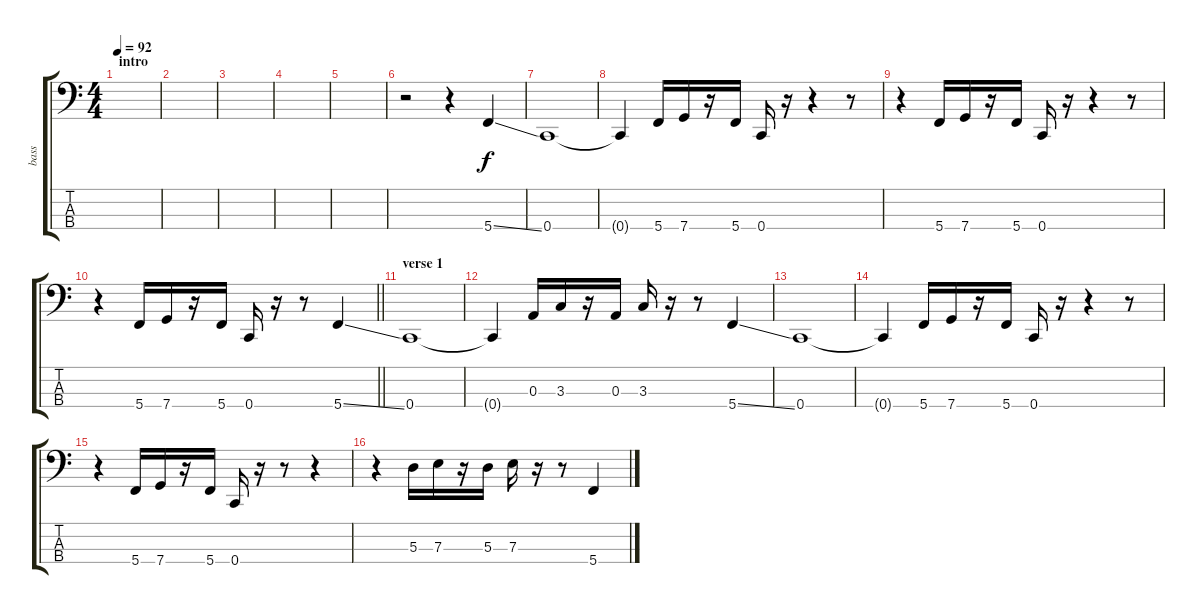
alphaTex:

\track ("bass" "bass") {instrument electricbassfinger}
\staff {score tabs}
\tuning (G2 D2 A1 C1) {hide}
\ts (4 4)
\section ("" "intro")
\tempo 92
\clef f4
\ks c
|
|
|
|
|
r.2 r.4 5.4{ss}.4 |
0.4.1 |
0.4{t}.4 5.4.16 7.4.16 r.16 5.4.16 0.4.16 r.16 r.4 r.8 |
r.4 5.4.16 7.4.16 r.16 5.4.16 0.4.16 r.16 r.4 r.8 |
\barLineRight lightlight
r.4 5.4.16 7.4.16 r.16 5.4.16 0.4.16 r.16 r.8 5.4{ss}.4 |
\section ("" "verse 1")
0.4.1 |
0.4{t}.4 0.3.16 3.3.16 r.16 0.3.16 3.3.16 r.16 r.8 5.4{ss}.4 |
0.4.1 |
0.4{t}.4 5.4.16 7.4.16 r.16 5.4.16 0.4.16 r.16 r.4 r.8 |
r.4 5.4.16 7.4.16 r.16 5.4.16 0.4.16 r.16 r.8 r.4 |
r.4 5.3.16 7.3.16 r.16 5.3.16 7.3.16 r.16 r.8 5.4{ss}.4
